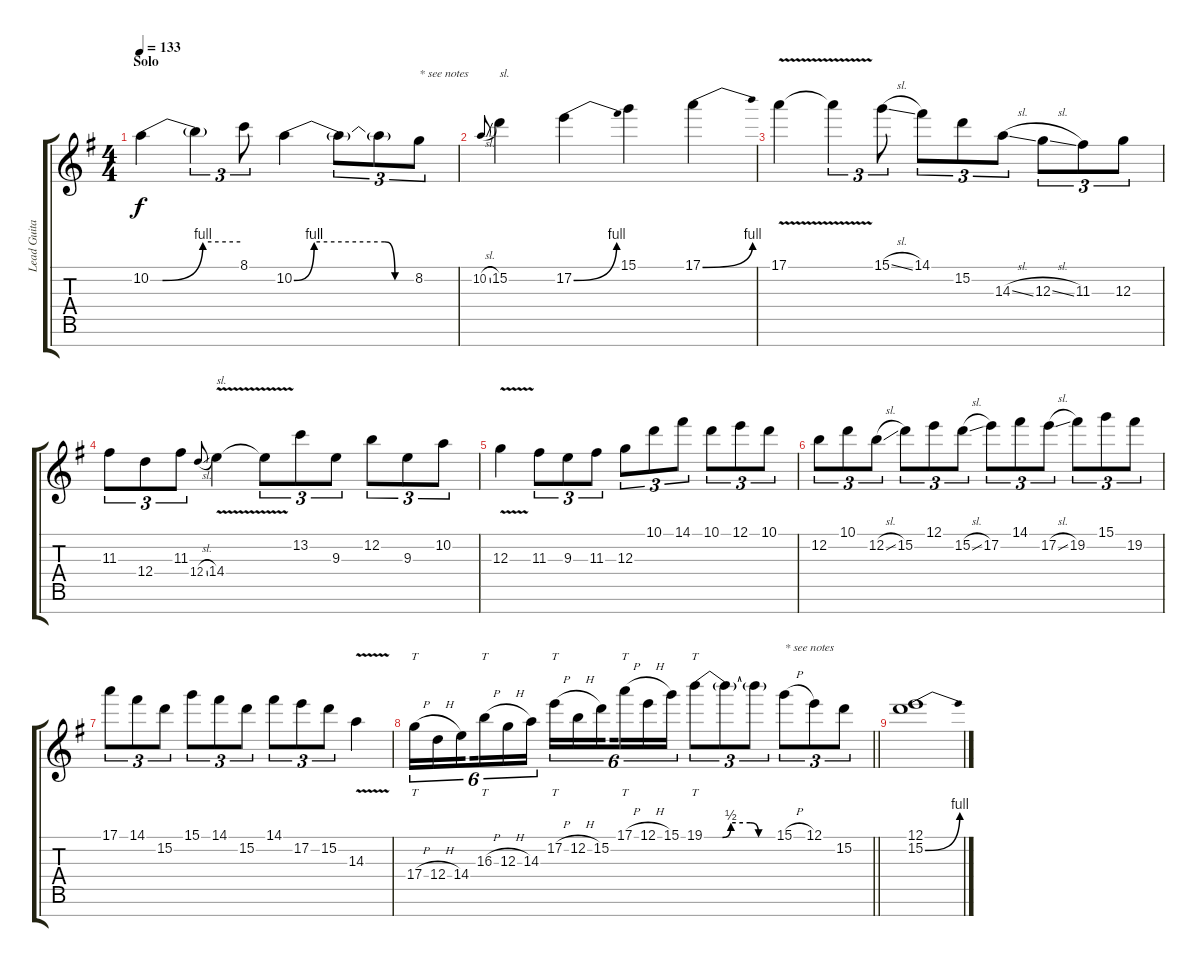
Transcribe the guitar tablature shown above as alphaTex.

\track ("Lead Guitar" "Lead Guita") {instrument distortionguitar}
\staff {score tabs}
\tuning (E4 B3 G3 D3 A2 E2 B1) {hide}
\ts (4 4)
\section ("" "Solo")
\tempo 133
\clef g2
\ks eminor
10.2{be (custom 0 0 8 0 35 4 60 4)}.4{dy f instrument distortionguitar} 10.2{t}.4{tu (3 2)} 8.1.8{tu (3 2)} 10.2{be (custom 0 0 10 4 45 4 50 0 60 0)}.4 10.2{t}.8{tu (3 2)} 10.2{t}.8{tu (3 2)} 8.2.8{tu (3 2) txt "* see notes"} |
10.2{sl}.8{gr onbeat} 15.2.4{txt "sl."} 17.2{be (bend 0 0 60 4)}.4 15.1.4 17.1{be (bend 0 0 60 4)}.4 |
17.1{v}.4 17.1{t}.4{tu (3 2)} 15.1{sl}.8{tu (3 2)} 14.1.8{tu (3 2)} 15.2.8{tu (3 2)} 14.3{sl}.8{tu (3 2)} 12.3{sl}.8{tu (3 2)} 11.3.8{tu (3 2)} 12.3.8{tu (3 2)} |
11.3.8{tu (3 2)} 12.4.8{tu (3 2)} 11.3.8{tu (3 2)} 12.4{sl}.8{gr onbeat} 14.4{v}.4{txt "sl."} 14.4{t}.8{tu (3 2)} 13.2.8{tu (3 2)} 9.3.8{tu (3 2)} 12.2.8{tu (3 2)} 9.3.8{tu (3 2)} 10.2.8{tu (3 2)} |
12.3{v}.4 11.3.8{tu (3 2)} 9.3.8{tu (3 2)} 11.3.8{tu (3 2)} 12.3.8{tu (3 2)} 10.1.8{tu (3 2)} 14.1.8{tu (3 2)} 10.1.8{tu (3 2)} 12.1.8{tu (3 2)} 10.1.8{tu (3 2)} |
12.2.8{tu (3 2)} 10.1.8{tu (3 2)} 12.2{sl}.8{tu (3 2)} 15.2.8{tu (3 2)} 12.1.8{tu (3 2)} 15.2{sl}.8{tu (3 2)} 17.2.8{tu (3 2)} 14.1.8{tu (3 2)} 17.2{sl}.8{tu (3 2)} 19.2.8{tu (3 2)} 15.1.8{tu (3 2)} 19.2.8{tu (3 2)} |
17.1.8{tu (3 2)} 14.1.8{tu (3 2)} 15.2.8{tu (3 2)} 15.1.8{tu (3 2)} 14.1.8{tu (3 2)} 15.2.8{tu (3 2)} 14.1.8{tu (3 2)} 17.2.8{tu (3 2)} 15.2.8{tu (3 2)} 14.3{v}.4 |
\barLineRight lightlight
17.4{h}.16{tt tu (6 4)} 12.4{h}.16{tu (6 4)} 14.4.16{tu (6 4) beam splitsecondary} 16.3{h}.16{tt tu (6 4)} 12.3{h}.16{tu (6 4)} 14.3.16{tu (6 4)} 17.2{h}.16{tt tu (6 4)} 12.2{h}.16{tu (6 4)} 15.2.16{tu (6 4) beam splitsecondary} 17.1{h}.16{tt tu (6 4)} 12.1{h}.16{tu (6 4)} 15.1.16{tu (6 4)} 19.1{be (custom 0 0 15 0 22 2 38 2 45 0 60 0)}.8{tt tu (3 2)} 19.1{t}.8{tu (3 2)} 19.1{t}.8{tu (3 2)} 15.1{h}.8{tu (3 2) txt "* see notes"} 12.1.8{tu (3 2)} 15.2.8{tu (3 2)} |
(12.1 15.2{be (bend 0 0 60 4)}).1
